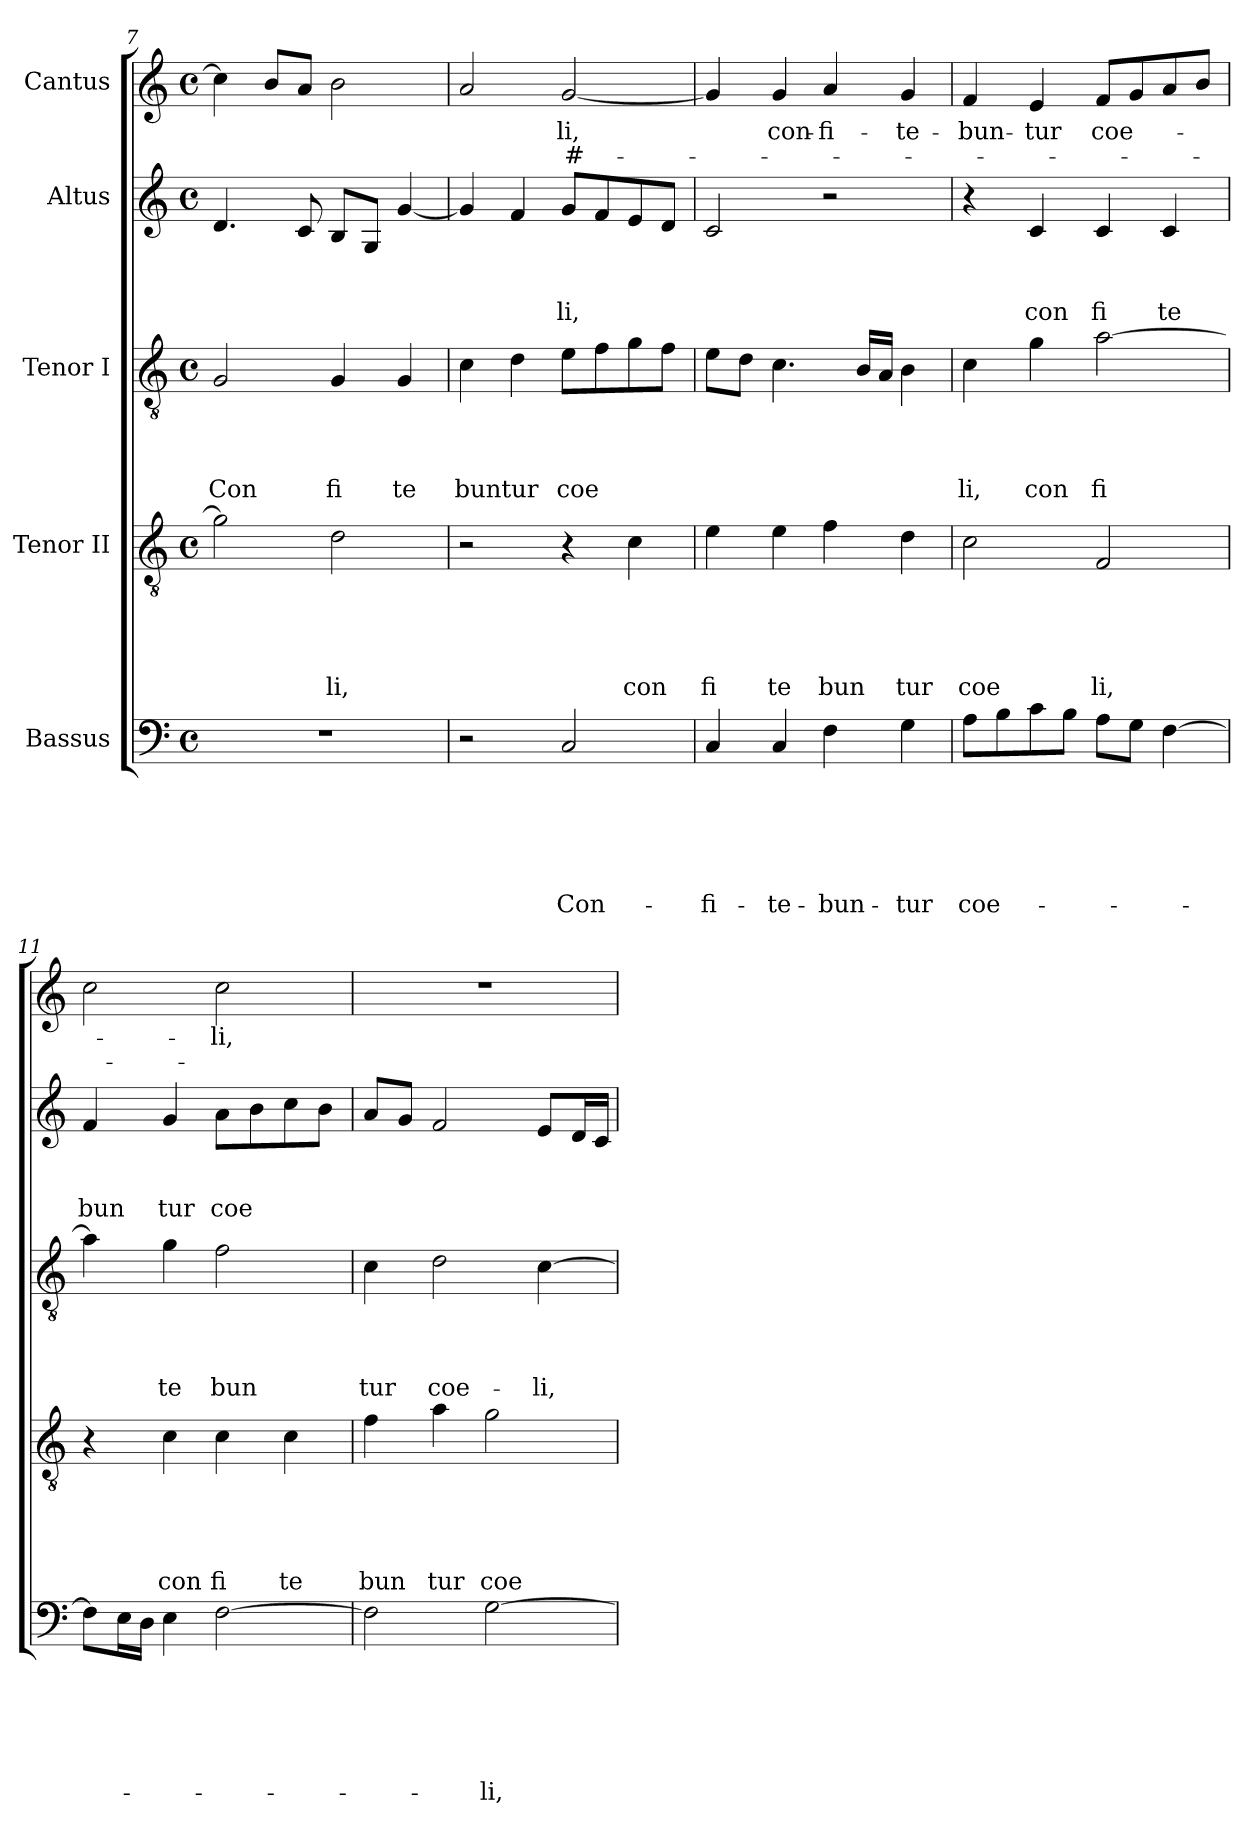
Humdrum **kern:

**kern	**text	**text	**text	**text	**text	**text	**kern	**text	**text	**text	**text	**text	**kern	**text	**text	**text	**text	**kern	**text	**text	**text	**kern	**text	**text
*part5	*part5	*part5	*part5	*part5	*part5	*part5	*part4	*part4	*part4	*part4	*part4	*part4	*part3	*part3	*part3	*part3	*part3	*part2	*part2	*part2	*part2	*part1	*part1	*part1
*staff5	*staff5	*staff5	*staff5	*staff5	*staff5	*staff5	*staff4	*staff4	*staff4	*staff4	*staff4	*staff4	*staff3	*staff3	*staff3	*staff3	*staff3	*staff2	*staff2	*staff2	*staff2	*staff1	*staff1	*staff1
*I"Bassus	*	*	*	*	*	*	*I"Tenor II	*	*	*	*	*	*I"Tenor I	*	*	*	*	*I"Altus	*	*	*	*I"Cantus	*	*
*clefF4	*	*	*	*	*	*	*clefGv2	*	*	*	*	*	*clefGv2	*	*	*	*	*clefG2	*	*	*	*clefG2	*	*
*k[]	*	*	*	*	*	*	*k[]	*	*	*	*	*	*k[]	*	*	*	*	*k[]	*	*	*	*k[]	*	*
*C:	*	*	*	*	*	*	*C:	*	*	*	*	*	*C:	*	*	*	*	*C:	*	*	*	*C:	*	*
*M4/4	*	*	*	*	*	*	*M4/4	*	*	*	*	*	*M4/4	*	*	*	*	*M4/4	*	*	*	*M4/4	*	*
*met(c)	*	*	*	*	*	*	*met(c)	*	*	*	*	*	*met(c)	*	*	*	*	*met(c)	*	*	*	*met(c)	*	*
=7	=7	=7	=7	=7	=7	=7	=7	=7	=7	=7	=7	=7	=7	=7	=7	=7	=7	=7	=7	=7	=7	=7	=7	=7
!	!	!	!	!	!	!	!	!	!	!	!	!	!	!	!	!	!LO:LY:b	!	!	!	!	!	!	!
1r	.	.	.	.	.	.	2g\]	.	.	.	.	.	2G/	.	.	.	Con	4.d/	.	.	.	4cc\]	.	.
.	.	.	.	.	.	.	.	.	.	.	.	.	.	.	.	.	.	.	.	.	.	8b/L	.	.
.	.	.	.	.	.	.	.	.	.	.	.	.	.	.	.	.	.	8c/	.	.	.	8a/J	.	.
!	!	!	!	!	!	!	!	!	!	!	!	!LO:LY:b	!	!	!	!	!LO:LY:b	!	!	!	!	!	!	!
.	.	.	.	.	.	.	2d\	.	.	.	.	li,	4G/	.	.	.	fi	8B/L	.	.	.	2b\	.	.
.	.	.	.	.	.	.	.	.	.	.	.	.	.	.	.	.	.	8G/J	.	.	.	.	.	.
!	!	!	!	!	!	!	!	!	!	!	!	!	!	!	!	!	!LO:LY:b	!	!	!	!	!	!	!
.	.	.	.	.	.	.	.	.	.	.	.	.	4G/	.	.	.	te	[<4g/	.	.	.	.	.	.
=8	=8	=8	=8	=8	=8	=8	=8	=8	=8	=8	=8	=8	=8	=8	=8	=8	=8	=8	=8	=8	=8	=8	=8	=8
!	!	!	!	!	!	!	!	!	!	!	!	!	!	!	!	!	!LO:LY:b	!	!	!	!	!	!	!
2r	.	.	.	.	.	.	2r	.	.	.	.	.	4c\	.	.	.	buntur	4g/]	.	.	.	2a/	.	.
.	.	.	.	.	.	.	.	.	.	.	.	.	4d\	.	.	.	.	4f/	.	.	.	.	.	.
!	!	!	!	!	!	!LO:LY:b	!	!	!	!	!	!	!	!	!	!	!LO:LY:b	!	!	!	!LO:LY:b	!	!LO:LY:b	!LO:LY:b
2C/	.	.	.	.	.	Con-	4r	.	.	.	.	.	8e\L	.	.	.	coe	8g/L	.	.	li,	[<2g/	li,	#-
.	.	.	.	.	.	.	.	.	.	.	.	.	8f\	.	.	.	.	8f/	.	.	.	.	.	.
!	!	!	!	!	!	!	!	!	!	!	!	!LO:LY:b	!	!	!	!	!	!	!	!	!	!	!	!
.	.	.	.	.	.	.	4c\	.	.	.	.	con	8g\	.	.	.	.	8e/	.	.	.	.	.	.
.	.	.	.	.	.	.	.	.	.	.	.	.	8f\J	.	.	.	.	8d/J	.	.	.	.	.	.
=9	=9	=9	=9	=9	=9	=9	=9	=9	=9	=9	=9	=9	=9	=9	=9	=9	=9	=9	=9	=9	=9	=9	=9	=9
!	!	!	!	!	!	!LO:LY:b	!	!	!	!	!	!LO:LY:b	!	!	!	!	!	!	!	!	!	!	!	!
4C/	.	.	.	.	.	-fi-	4e\	.	.	.	.	fi	8e\L	.	.	.	.	2c/	.	.	.	4g/]	.	.
.	.	.	.	.	.	.	.	.	.	.	.	.	8d\J	.	.	.	.	.	.	.	.	.	.	.
!	!	!	!	!	!	!LO:LY:b	!	!	!	!	!	!LO:LY:b	!	!	!	!	!	!	!	!	!	!	!LO:LY:b	!
4C/	.	.	.	.	.	-te-	4e\	.	.	.	.	te	4.c\	.	.	.	.	.	.	.	.	4g/	con-	.
!	!	!	!	!	!	!LO:LY:b	!	!	!	!	!	!LO:LY:b	!	!	!	!	!	!	!	!	!	!	!LO:LY:b	!
4F\	.	.	.	.	.	-bun-	4f\	.	.	.	.	bun	.	.	.	.	.	2r	.	.	.	4a/	-fi-	.
.	.	.	.	.	.	.	.	.	.	.	.	.	16B/LL	.	.	.	.	.	.	.	.	.	.	.
.	.	.	.	.	.	.	.	.	.	.	.	.	16A/JJ	.	.	.	.	.	.	.	.	.	.	.
!	!	!	!	!	!	!LO:LY:b	!	!	!	!	!	!LO:LY:b	!	!	!	!	!	!	!	!	!	!	!LO:LY:b	!
4G\	.	.	.	.	.	-tur	4d\	.	.	.	.	tur	4B\	.	.	.	.	.	.	.	.	4g/	-te-	.
=10	=10	=10	=10	=10	=10	=10	=10	=10	=10	=10	=10	=10	=10	=10	=10	=10	=10	=10	=10	=10	=10	=10	=10	=10
!	!	!	!	!	!	!LO:LY:b	!	!	!	!	!	!LO:LY:b	!	!	!	!	!LO:LY:b	!	!	!	!	!	!LO:LY:b	!
8A\L	.	.	.	.	.	coe-	2c\	.	.	.	.	coe	4c\	.	.	.	li,	4r	.	.	.	4f/	-bun-	.
8B\	.	.	.	.	.	.	.	.	.	.	.	.	.	.	.	.	.	.	.	.	.	.	.	.
!	!	!	!	!	!	!	!	!	!	!	!	!	!	!	!	!	!LO:LY:b	!	!	!	!LO:LY:b	!	!LO:LY:b	!
8c\	.	.	.	.	.	.	.	.	.	.	.	.	4g\	.	.	.	con	4c/	.	.	con	4e/	-tur	.
8B\J	.	.	.	.	.	.	.	.	.	.	.	.	.	.	.	.	.	.	.	.	.	.	.	.
!	!	!	!	!	!	!	!	!	!	!	!	!LO:LY:b	!	!	!	!	!LO:LY:b	!	!	!	!LO:LY:b	!	!LO:LY:b	!
8A\L	.	.	.	.	.	.	2F/	.	.	.	.	li,	[>2a\	.	.	.	fi	4c/	.	.	fi	8f/L	coe-	.
8G\J	.	.	.	.	.	.	.	.	.	.	.	.	.	.	.	.	.	.	.	.	.	8g/	.	.
!	!	!	!	!	!	!	!	!	!	!	!	!	!	!	!	!	!	!	!	!	!LO:LY:b	!	!	!
[>4F\	.	.	.	.	.	.	.	.	.	.	.	.	.	.	.	.	.	4c/	.	.	te	8a/	.	.
.	.	.	.	.	.	.	.	.	.	.	.	.	.	.	.	.	.	.	.	.	.	8b/J	.	.
=11	=11	=11	=11	=11	=11	=11	=11	=11	=11	=11	=11	=11	=11	=11	=11	=11	=11	=11	=11	=11	=11	=11	=11	=11
!	!	!	!	!	!	!	!	!	!	!	!	!	!	!	!	!	!	!	!	!	!LO:LY:b	!	!	!
8F\L]	.	.	.	.	.	.	4r	.	.	.	.	.	4a\]	.	.	.	.	4f/	.	.	bun	2cc\	.	.
16E\L	.	.	.	.	.	.	.	.	.	.	.	.	.	.	.	.	.	.	.	.	.	.	.	.
16D\JJ	.	.	.	.	.	.	.	.	.	.	.	.	.	.	.	.	.	.	.	.	.	.	.	.
!	!	!	!	!	!	!	!	!	!	!	!	!LO:LY:b	!	!	!	!	!LO:LY:b	!	!	!	!LO:LY:b	!	!	!
4E\	.	.	.	.	.	.	4c\	.	.	.	.	con	4g\	.	.	.	te	4g/	.	.	tur	.	.	.
!	!	!	!	!	!	!	!	!	!	!	!	!LO:LY:b	!	!	!	!	!LO:LY:b	!	!	!	!LO:LY:b	!	!LO:LY:b	!
[<2F\	.	.	.	.	.	.	4c\	.	.	.	.	fi	2f\	.	.	.	bun	8a\L	.	.	coe	2cc\	-li,	.
.	.	.	.	.	.	.	.	.	.	.	.	.	.	.	.	.	.	8b\	.	.	.	.	.	.
!	!	!	!	!	!	!	!	!	!	!	!	!LO:LY:b	!	!	!	!	!	!	!	!	!	!	!	!
.	.	.	.	.	.	.	4c\	.	.	.	.	te	.	.	.	.	.	8cc\	.	.	.	.	.	.
.	.	.	.	.	.	.	.	.	.	.	.	.	.	.	.	.	.	8b\J	.	.	.	.	.	.
!!LO:LB:g=z
=12	=12	=12	=12	=12	=12	=12	=12	=12	=12	=12	=12	=12	=12	=12	=12	=12	=12	=12	=12	=12	=12	=12	=12	=12
!	!	!	!	!	!	!	!	!	!	!	!	!LO:LY:b	!	!	!	!	!LO:LY:b	!	!	!	!	!	!	!
2F\]	.	.	.	.	.	.	4f\	.	.	.	.	bun	4c\	.	.	.	tur	8a/L	.	.	.	1r	.	.
.	.	.	.	.	.	.	.	.	.	.	.	.	.	.	.	.	.	8g/J	.	.	.	.	.	.
!	!	!	!	!	!	!	!	!	!	!	!	!LO:LY:b	!	!	!	!	!LO:LY:b	!	!	!	!	!	!	!
.	.	.	.	.	.	.	4a\	.	.	.	.	tur	2d\	.	.	.	coe-	2f/	.	.	.	.	.	.
!	!	!	!	!	!	!LO:LY:b	!	!	!	!	!	!LO:LY:b	!	!	!	!	!	!	!	!	!	!	!	!
[>2G\	.	.	.	.	.	-li,	2g\	.	.	.	.	coe	.	.	.	.	.	.	.	.	.	.	.	.
!	!	!	!	!	!	!	!	!	!	!	!	!	!	!	!	!	!LO:LY:b	!	!	!	!	!	!	!
.	.	.	.	.	.	.	.	.	.	.	.	.	[>4c\	.	.	.	-li,	8e/L	.	.	.	.	.	.
.	.	.	.	.	.	.	.	.	.	.	.	.	.	.	.	.	.	16d/L	.	.	.	.	.	.
.	.	.	.	.	.	.	.	.	.	.	.	.	.	.	.	.	.	16c/JJ	.	.	.	.	.	.
=	=	=	=	=	=	=	=	=	=	=	=	=	=	=	=	=	=	=	=	=	=	=	=	=
*-	*-	*-	*-	*-	*-	*-	*-	*-	*-	*-	*-	*-	*-	*-	*-	*-	*-	*-	*-	*-	*-	*-	*-	*-
